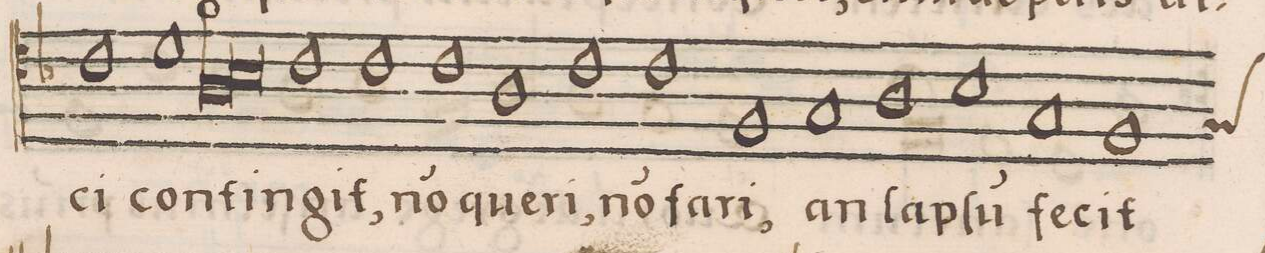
**kern	**text	**text	**text
*I"TENOR	*	*	*
*clefC4	*	*	*
*k[b-]	*	*	*
*met(C)	*	*	*
*M2/1	*	*	*
1c	.	-ci	.
=58-	=58-	=58-	=58-
1d	.	con-	.
*lig	*	*	*
1A	.	-tin-	.
=59-	=59-	=59-	=59-
1B-	.	.	.
*Xlig	*	*	*
1c	.	-git,	.
=60-	=60-	=60-	=60-
1c	.	no(n)	.
1c	.	que-	.
=61-	=61-	=61-	=61-
1A	.	-ri,	.
1c	.	no(n)	.
=62-	=62-	=62-	=62-
1c	.	fa-	.
1F	.	-ri,	.
=63-	=63-	=63-	=63-
1G	.	an	.
1A	.	lap-	.
=64-	=64-	=64-	=64-
1B-	.	-ſu(m)	.
1G	.	fe-	.
=65-	=65-	=65-	=65-
*custos:G	*	*	*
1F	.	-cit	.
*-	*-	*-	*-
